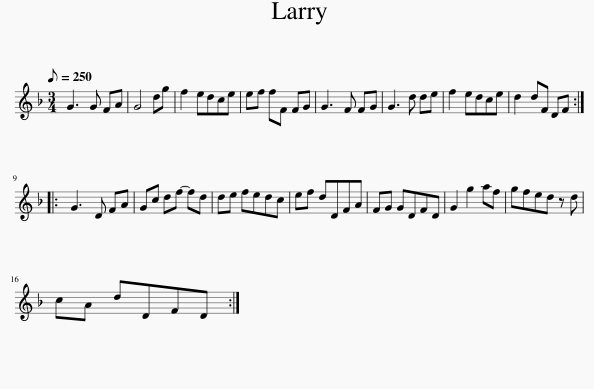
X:1
L:1/8
Q:1/8=250
M:3/4
I:linebreak $
K:F
V:1 treble
V:1
 G3 G FA | G4 dg | f2 edce | ef fF FG | G3 F FG | %5
 G3 d de | f2 edce | d2 dF DF ::$ G3 D FA | Gc df- fd | %10
 de fedc | ef dDFA | FG GDFD | G2 g2 af | gfed z d |$ %15
 cA dDFD :| %16
